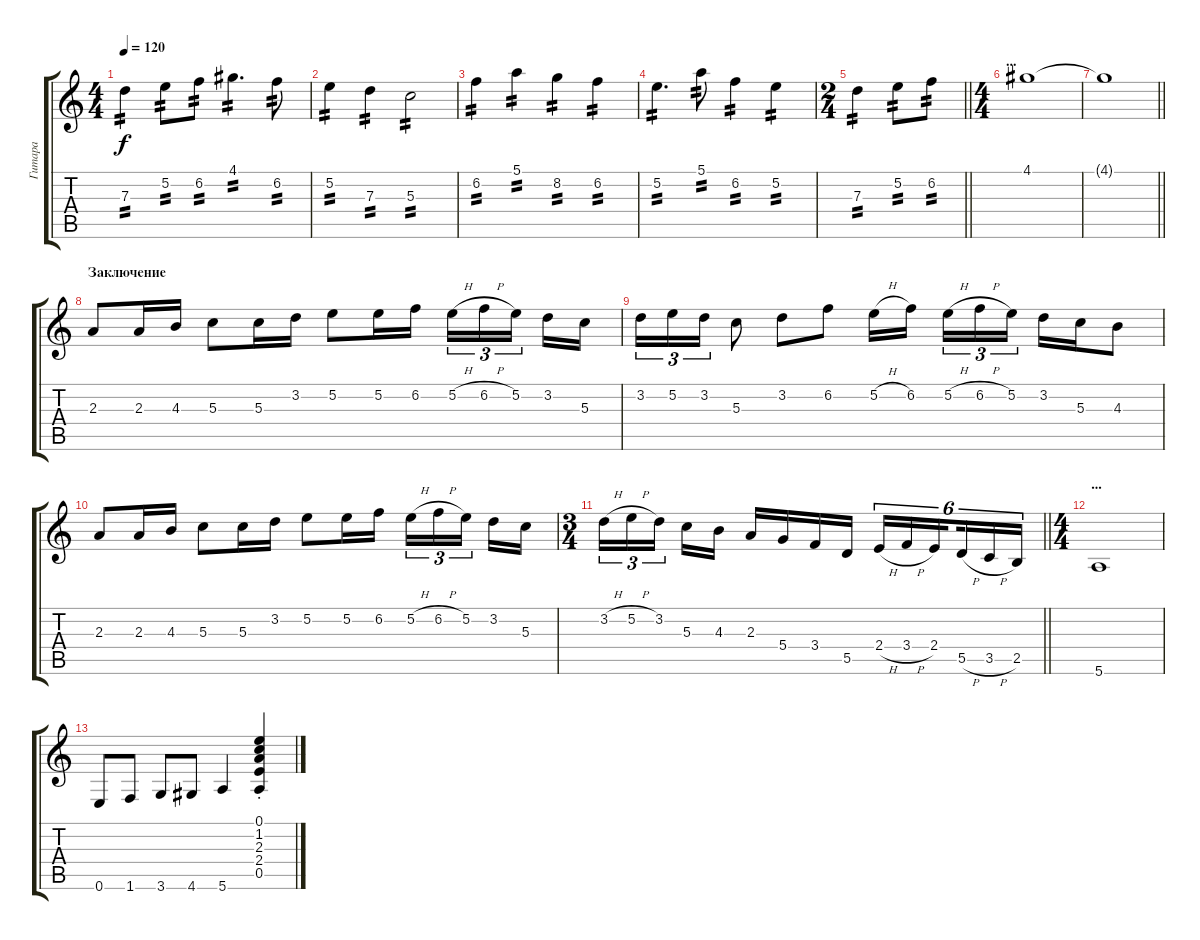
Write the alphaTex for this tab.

\track ("Гитара" "Гитара") {instrument acousticguitarsteel}
\staff {score tabs}
\tuning (E4 B3 G3 D3 A2 E2) {hide}
\ts (4 4)
\tempo 120
\clef g2
\ks c
7.3.4{tp 2 dy f} 5.2.8{tp 2} 6.2.8{tp 2} 4.1.4{d tp 2} 6.2.8{tp 2} |
5.2.4{tp 2} 7.3.4{tp 2} 5.3.2{tp 2} |
6.2.4{tp 2} 5.1.4{tp 2} 8.2.4{tp 2} 6.2.4{tp 2} |
5.2.4{d tp 2} 5.1.8{tp 2} 6.2.4{tp 2} 5.2.4{tp 2} |
\ts (2 4)
\barLineRight lightlight
7.3.4{tp 2} 5.2.8{tp 2} 6.2.8{tp 2} |
\ts (4 4)
\section ("" "...")
4.1.1 |
\barLineRight lightlight
4.1{t}.1 |
\section ("" "Заключение")
2.3.8 2.3.16 4.3.16 5.3.8 5.3.16 3.2.16 5.2.8 5.2.16 6.2.16 5.2{h}.16{tu (3 2)} 6.2{h}.16{tu (3 2)} 5.2.16{tu (3 2) beam splitsecondary} 3.2.16 5.3.16 |
3.2.16{tu (3 2)} 5.2.16{tu (3 2)} 3.2.16{tu (3 2)} 5.3.8 3.2.8 6.2.8 5.2{h}.16 6.2.16{beam splitsecondary} 5.2{h}.16{tu (3 2)} 6.2{h}.16{tu (3 2)} 5.2.16{tu (3 2)} 3.2.16 5.3.16 4.3.8 |
2.3.8 2.3.16 4.3.16 5.3.8 5.3.16 3.2.16 5.2.8 5.2.16 6.2.16 5.2{h}.16{tu (3 2)} 6.2{h}.16{tu (3 2)} 5.2.16{tu (3 2) beam splitsecondary} 3.2.16 5.3.16 |
\ts (3 4)
\barLineRight lightlight
3.2{h}.16{tu (3 2)} 5.2{h}.16{tu (3 2)} 3.2.16{tu (3 2) beam splitsecondary} 5.3.16 4.3.16 2.3.16 5.4.16 3.4.16 5.5.16 2.4{h}.16{tu (6 4)} 3.4{h}.16{tu (6 4)} 2.4.16{tu (6 4) beam splitsecondary} 5.5{h}.16{tu (6 4)} 3.5{h}.16{tu (6 4)} 2.5.16{tu (6 4)} |
\ts (4 4)
\section ("" "...")
5.6.1 |
0.6.8 1.6.8 3.6.8 4.6.8 5.6.4 (0.1{st} 1.2{st} 2.3{st} 2.4{st} 0.5{st}).4
